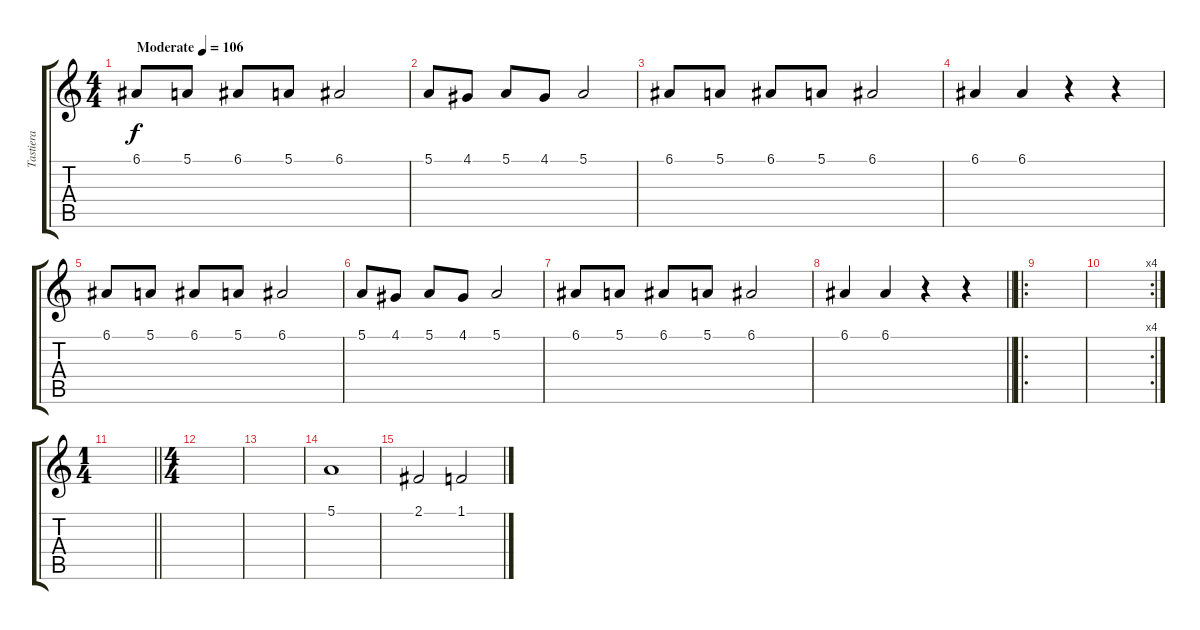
\track ("Tastiera" "Tastiera") {instrument brightacousticpiano}
\staff {score tabs}
\tuning (E4 B3 G3 D3 A2 E2) {hide}
\ts (4 4)
\tempo (106 "Moderate")
\clef g2
\ks c
6.1.8{dy f instrument brightacousticpiano} 5.1.8 6.1.8 5.1.8 6.1.2 |
5.1.8 4.1.8 5.1.8 4.1.8 5.1.2 |
6.1.8 5.1.8 6.1.8 5.1.8 6.1.2 |
6.1.4{volume 9} 6.1.4{volume 9} r.4 r.4 |
6.1.8 5.1.8 6.1.8 5.1.8 6.1.2 |
5.1.8 4.1.8 5.1.8 4.1.8 5.1.2 |
6.1.8 5.1.8 6.1.8 5.1.8 6.1.2 |
\barLineRight lightlight
6.1.4{volume 9} 6.1.4{volume 9} r.4 r.4 |
\ro
|
\rc 4
|
\ts (1 4)
\barLineRight lightlight
|
\ts (4 4)
|
|
5.1.1{volume 7 instrument pad7halo} |
2.1.2 1.1.2
